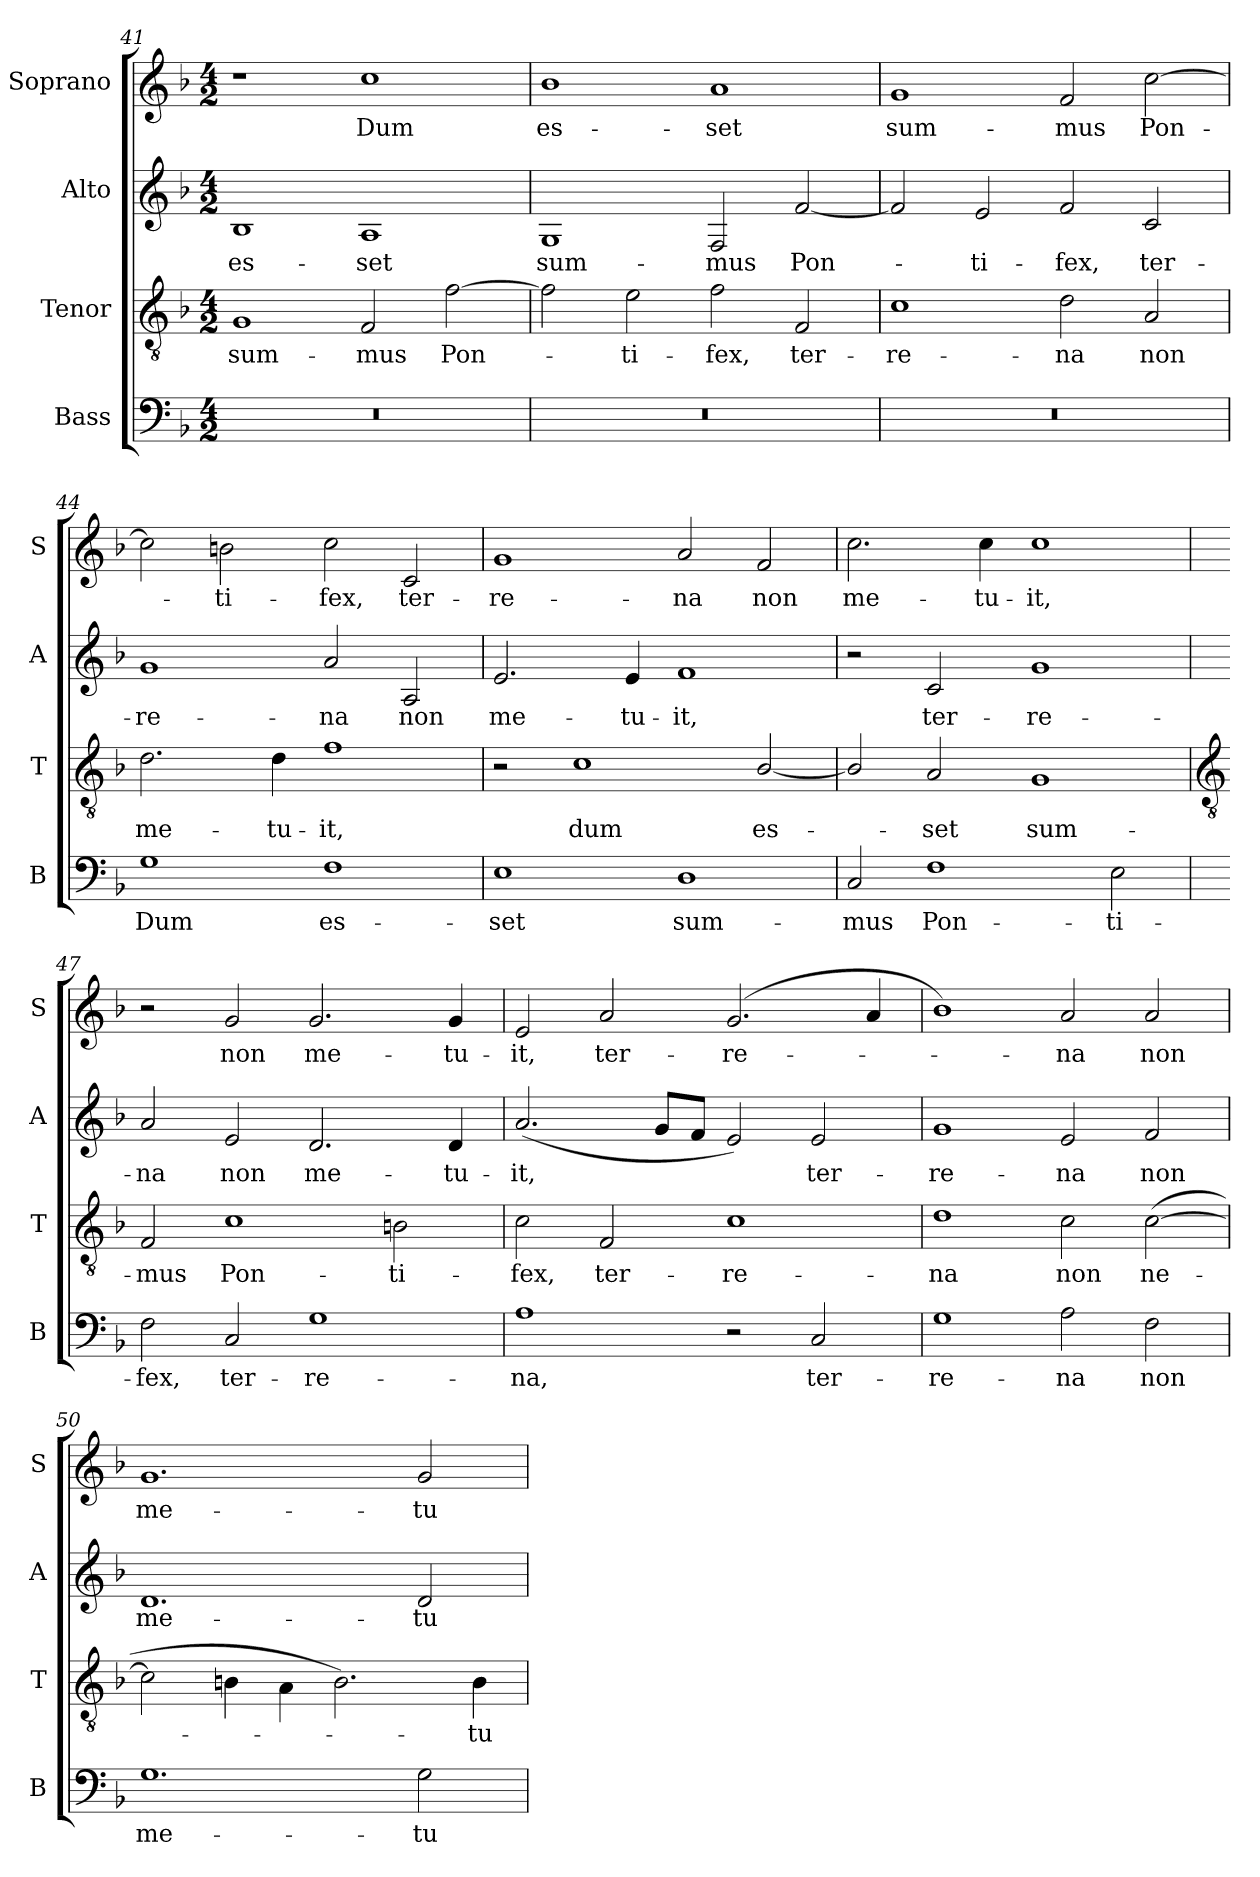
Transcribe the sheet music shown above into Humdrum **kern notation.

**kern	**text	**kern	**text	**kern	**text	**kern	**text
*part4	*part4	*part3	*part3	*part2	*part2	*part1	*part1
*staff4	*staff4	*staff3	*staff3	*staff2	*staff2	*staff1	*staff1
*I"Bass	*	*I"Tenor	*	*I"Alto	*	*I"Soprano	*
*I'B	*	*I'T	*	*I'A	*	*I'S	*
!!LO:LB:g=z
*clefF4	*	*clefGv2	*	*clefG2	*	*clefG2	*
*k[b-]	*	*k[b-]	*	*k[b-]	*	*k[b-]	*
*F:	*	*F:	*	*F:	*	*F:	*
*M4/2	*	*M4/2	*	*M4/2	*	*M4/2	*
=41	=41	=41	=41	=41	=41	=41	=41
!	!	!	!LO:LY:b	!	!LO:LY:b	!	!
0r	.	1G	sum-	1B-	es-	1r	.
!	!	!	!LO:LY:b	!	!LO:LY:b	!	!LO:LY:b
.	.	2F	-mus	1A	-set	1cc	Dum
!	!	!	!LO:LY:b	!	!	!	!
.	.	[2f	Pon-	.	.	.	.
=42	=42	=42	=42	=42	=42	=42	=42
!	!	!	!	!	!LO:LY:b	!	!LO:LY:b
0r	.	2f]	.	1G	sum-	1b-	es-
!	!	!	!LO:LY:b	!	!	!	!
.	.	2e	ti-	.	.	.	.
!	!	!	!LO:LY:b	!	!LO:LY:b	!	!LO:LY:b
.	.	2f	-fex,	2F	-mus	1a	-set
!	!	!	!LO:LY:b	!	!LO:LY:b	!	!
.	.	2F	ter-	[2f	Pon-	.	.
=43	=43	=43	=43	=43	=43	=43	=43
!	!	!	!LO:LY:b	!	!	!	!LO:LY:b
0r	.	1c	-re-	2f]	.	1g	sum-
!	!	!	!	!	!LO:LY:b	!	!
.	.	.	.	2e	ti-	.	.
!	!	!	!LO:LY:b	!	!LO:LY:b	!	!LO:LY:b
.	.	2d	-na	2f	-fex,	2f	-mus
!	!	!	!LO:LY:b	!	!LO:LY:b	!	!LO:LY:b
.	.	2A	non	2c	ter-	[2cc	Pon-
=44	=44	=44	=44	=44	=44	=44	=44
!	!LO:LY:b	!	!LO:LY:b	!	!LO:LY:b	!	!
1G	Dum	2.d	me-	1g	-re-	2cc]	.
!	!	!	!	!	!	!	!LO:LY:b
.	.	.	.	.	.	2bn	ti-
!	!	!	!LO:LY:b	!	!	!	!
.	.	4d	-tu-	.	.	.	.
!	!LO:LY:b	!	!LO:LY:b	!	!LO:LY:b	!	!LO:LY:b
1F	es-	1f	-it,	2a	-na	2cc	-fex,
!	!	!	!	!	!LO:LY:b	!	!LO:LY:b
.	.	.	.	2A	non	2c	ter-
=45	=45	=45	=45	=45	=45	=45	=45
!	!LO:LY:b	!	!	!	!LO:LY:b	!	!LO:LY:b
1E	-set	2r	.	2.e	me-	1g	-re-
!	!	!	!LO:LY:b	!	!	!	!
.	.	1c	dum	.	.	.	.
!	!	!	!	!	!LO:LY:b	!	!
.	.	.	.	4e	-tu-	.	.
!	!LO:LY:b	!	!	!	!LO:LY:b	!	!LO:LY:b
1D	sum-	.	.	1f	-it,	2a	-na
!	!	!	!LO:LY:b	!	!	!	!LO:LY:b
.	.	[2B-/	es-	.	.	2f	non
=46	=46	=46	=46	=46	=46	=46	=46
!	!LO:LY:b	!	!	!	!	!	!LO:LY:b
2C	-mus	2B-/]	.	2r	.	2.cc	me-
!	!LO:LY:b	!	!LO:LY:b	!	!LO:LY:b	!	!
1F	Pon-	2A	set	2c	ter-	.	.
!	!	!	!	!	!	!	!LO:LY:b
.	.	.	.	.	.	4cc	-tu-
!	!	!	!LO:LY:b	!	!LO:LY:b	!	!LO:LY:b
.	.	1G	sum-	1g	-re-	1cc	-it,
!	!LO:LY:b	!	!	!	!	!	!
2E	-ti-	.	.	.	.	.	.
!!LO:LB:g=z
=47	=47	=47	=47	=47	=47	=47	=47
*	*	*clefGv2	*	*	*	*	*
!	!LO:LY:b	!	!LO:LY:b	!	!LO:LY:b	!	!
2F	-fex,	2F	-mus	2a	-na	2r	.
!	!LO:LY:b	!	!LO:LY:b	!	!LO:LY:b	!	!LO:LY:b
2C	ter-	1c	Pon-	2e	non	2g	non
!	!LO:LY:b	!	!	!	!LO:LY:b	!	!LO:LY:b
1G	-re-	.	.	2.d	me-	2.g	me-
!	!	!	!LO:LY:b	!	!	!	!
.	.	2Bn	-ti-	.	.	.	.
!	!	!	!	!	!LO:LY:b	!	!LO:LY:b
.	.	.	.	4d	-tu-	4g	-tu-
=48	=48	=48	=48	=48	=48	=48	=48
!	!LO:LY:b	!	!LO:LY:b	!	!LO:LY:b	!	!LO:LY:b
1A	-na,	2c	-fex,	(<2.a	-it,	2e	-it,
!	!	!	!LO:LY:b	!	!	!	!LO:LY:b
.	.	2F	ter-	.	.	2a	ter-
.	.	.	.	8gL	.	.	.
.	.	.	.	8fJ	.	.	.
!	!	!	!LO:LY:b	!	!	!	!LO:LY:b
2r	.	1c	-re-	2e)	.	(<2.g	-re-
!	!LO:LY:b	!	!	!	!LO:LY:b	!	!
2C	ter-	.	.	2e	ter-	.	.
.	.	.	.	.	.	4a	.
=49	=49	=49	=49	=49	=49	=49	=49
!	!LO:LY:b	!	!LO:LY:b	!	!LO:LY:b	!	!
1G	-re-	1d	-na	1g	-re-	1b-)	.
!	!LO:LY:b	!	!LO:LY:b	!	!LO:LY:b	!	!LO:LY:b
2A	-na	2c	non	2e	-na	2a	na
!	!LO:LY:b	!	!LO:LY:b	!	!LO:LY:b	!	!LO:LY:b
2F	non	(>[2c	ne-	2f	non	2a	non
=50	=50	=50	=50	=50	=50	=50	=50
!	!LO:LY:b	!	!	!	!LO:LY:b	!	!LO:LY:b
1.G	me-	2c]	.	1.d	me-	1.g	me-
.	.	4Bn	.	.	.	.	.
.	.	4A\	.	.	.	.	.
.	.	2.B)	.	.	.	.	.
!	!LO:LY:b	!	!	!	!LO:LY:b	!	!LO:LY:b
2G	-tu-	.	.	2d	-tu-	2g	-tu-
!	!	!	!LO:LY:b	!	!	!	!
.	.	4B	tu-	.	.	.	.
=	=	=	=	=	=	=	=
*-	*-	*-	*-	*-	*-	*-	*-
